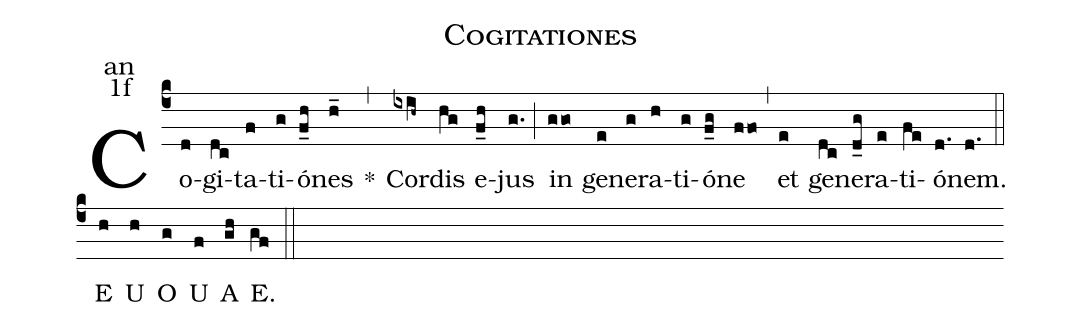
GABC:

name:Cogitationes;
office-part:an;
mode:1f;
%%
(c4) Co(d)gi(dc)ta(f)ti(g)ó(f_h)nes(h_) <sp>*</sp>(,) Cor(ixih~)dis(hg) e(f_h)jus(g.) (;) in(ggo) ge(e)ne(g)ra(h)ti(g)ó(f_g)ne(ffo) (,) et(e) ge(dc)ne(d_g)ra(e)ti(fe)ó(d.)nem.(d.) (::)
<eu>E(h) U(h) O(g) U(f) A(gh) E.(gf) </eu>(::)
